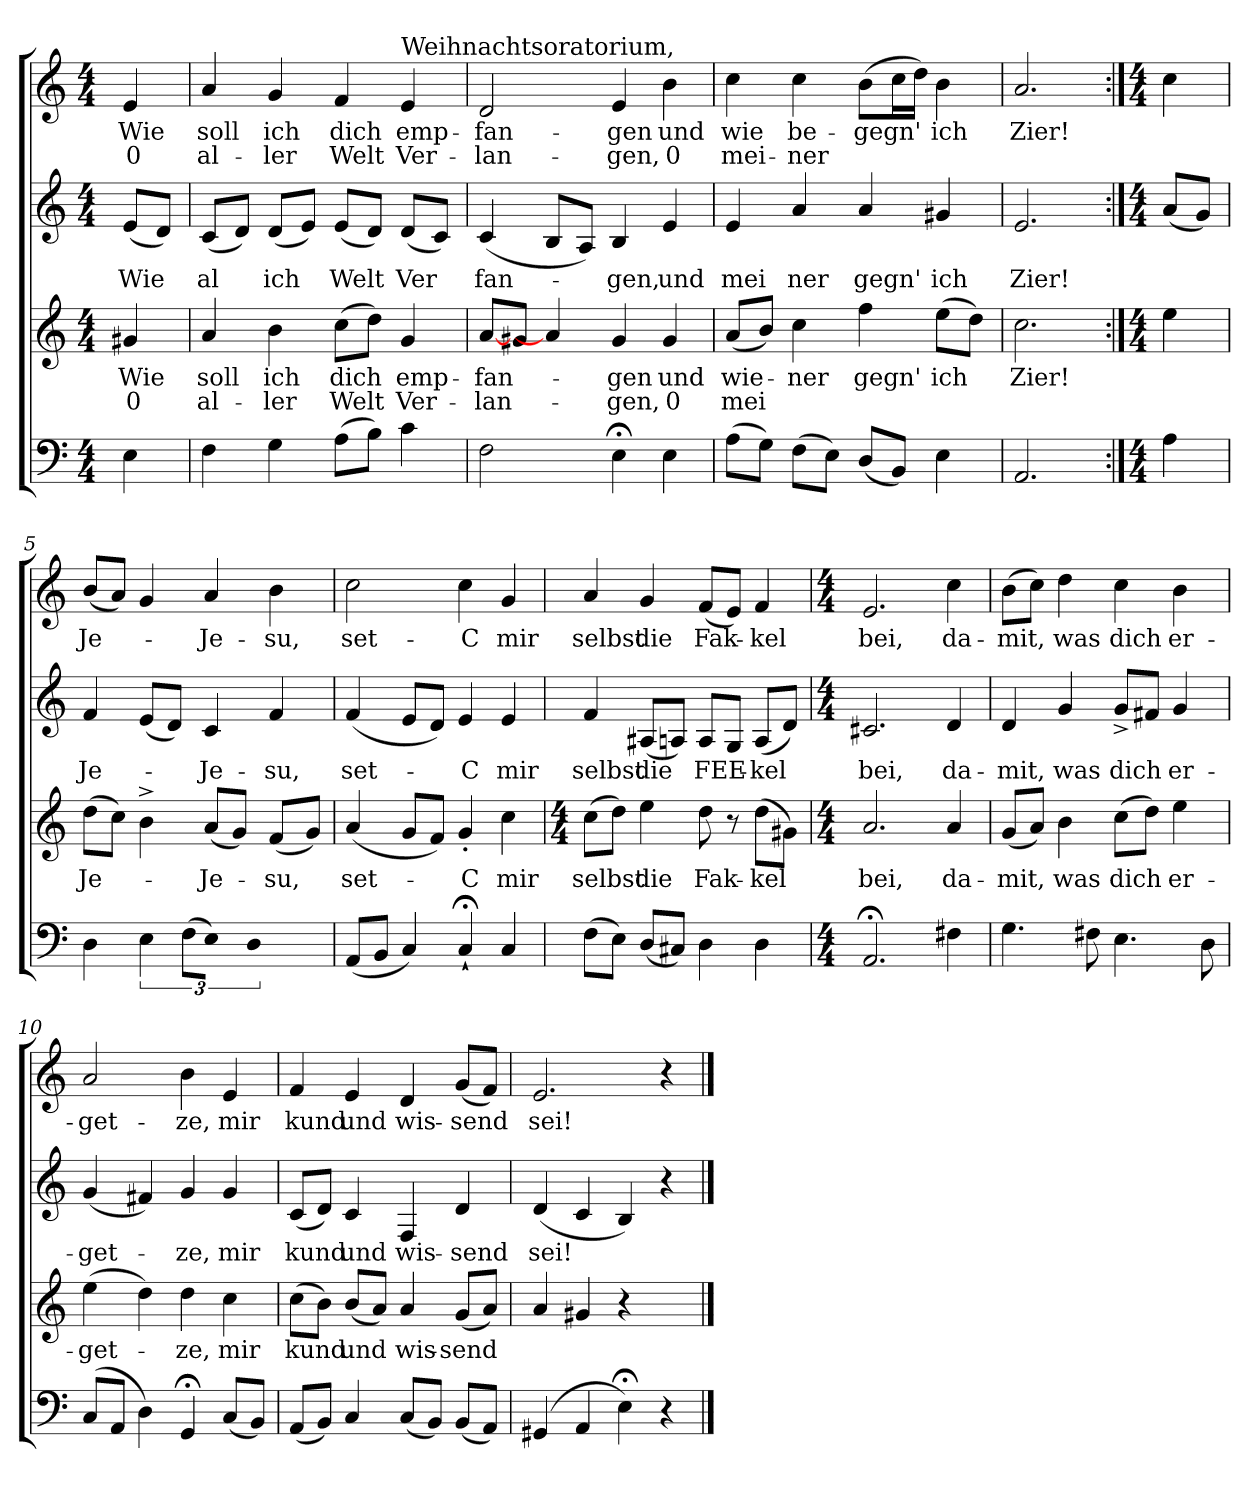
**kern	**kern	**text	**text	**kern	**text	**kern	**text	**text
*part4	*part3	*part3	*part3	*part2	*part2	*part1	*part1	*part1
*staff4	*staff3	*staff3	*staff3	*staff2	*staff2	*staff1	*staff1	*staff1
*clefF4	*clefG2	*	*	*clefG2	*	*clefG2	*	*
*k[]	*k[]	*	*	*k[]	*	*k[]	*	*
*M4/4	*M4/4	*	*	*M4/4	*	*M4/4	*	*
=	=	=	=	=	=	=	=	=
4E\	4g#X/	Wie	0	(8e/L	Wie	4e/	Wie	0
.	.	.	.	8d/J)	.	.	.	.
=1	=1	=1	=1	=1	=1	=1	=1	=1
4F\	4a/	soll	al-	(8c/L	al	4a/	soll	al-
.	.	.	.	8d/J)	.	.	.	.
4G\	4b\	ich	-ler	(8d/L	-ich	4g/	ich	-ler
.	.	.	.	8e/J)	.	.	.	.
(>8A\L	(>8cc\L	dich	Welt	(8e/L	Welt	4f/	dich	Welt
8B\J)	8dd\J)	.	.	8d/J)	.	.	.	.
!	!	!	!	!	!	!LO:TX:a:t=Weihnachtsoratorium,	!	!
4c\	4g/	emp-	Ver-	(8d/L	Ver	4e/	emp-	Ver-
.	.	.	.	8c/J)	.	.	.	.
=2	=2	=2	=2	=2	=2	=2	=2	=2
2F\	[8a/L	-fan-	-lan-	(4c/	-fan-	2d/	-fan-	-lan-
.	8g#X/J	.	.	.	.	.	.	.
.	4a/]	.	.	8B/L	.	.	.	.
.	.	.	.	8A/J)	.	.	.	.
4E;<\	4g#/	-gen	-gen,	4B/	-gen,	4e/	-gen	-gen,
4E\	4g#/	und	0	4e/	und	4b\	und	0
!!LO:PB:g=z
=3	=3	=3	=3	=3	=3	=3	=3	=3
(>8A\L	(8a/L	wie-	mei	4e/	mei	4cc\	wie	mei-
8G\J)	8b/J)	.	.	.	.	.	.	.
(>8F\L	4cc\	-ner	.	4a/	-ner	4cc\	be-	-ner
8E\J)	.	.	.	.	.	.	.	.
(8D/L	4ff\	-gegn'	.	4a/	-gegn'	(>8b\L	-gegn'	.
8BB/J)	.	.	.	.	.	16cc\L	.	.
.	.	.	.	.	.	16dd\JJ)	.	.
4E\	(>8ee\L	-ich	.	4g#X/	-ich	4b\	-ich	.
.	8dd\J)	.	.	.	.	.	.	.
=4	=4	=4	=4	=4	=4	=4	=4	=4
2.AA/	2.cc\	Zier!	.	2.e/	Zier!	2.a/	Zier!	.
!!LO:LB:g=z
=4X1:|!	=4X1:|!	=4X1:|!	=4X1:|!	=4X1:|!	=4X1:|!	=4X1:|!	=4X1:|!	=4X1:|!
*M4/4	*M4/4	*	*	*M4/4	*	*M4/4	*	*
4A\	4ee\	.	.	(8a/L	.	4cc\	.	.
.	.	.	.	8g/J)	.	.	.	.
=5	=5	=5	=5	=5	=5	=5	=5	=5
4D\	(>8dd\L	Je-	.	4f/	Je-	(8b/L	Je-	.
.	8cc\J)	.	.	.	.	8a/J)	.	.
6E\	4b^\	.	.	(8e/L	.	4g/	.	.
.	.	.	.	8d/J)	.	.	.	.
(>12F\L	.	.	.	.	.	.	.	.
8E\J)	(8a/L	-Je-	.	4c/	-Je-	4a/	-Je-	.
4D\	8g/J)	.	.	.	.	.	.	.
.	(8f/L	-su,	.	4f/	-su,	4b\	-su,	.
8ryy	8g/J)	.	.	.	.	.	.	.
=6	=6	=6	=6	=6	=6	=6	=6	=6
(8AA/L	(4a/	set-	.	(4f/	set-	2cc\	set-	.
8BB/J	.	.	.	.	.	.	.	.
4C/)	8g/L	.	.	8e/L	.	.	.	.
.	8f/J)	.	.	8d/J)	.	.	.	.
4C;<''/	4g'/	-C	.	4e/	-C	4cc\	-C	.
4C/	4cc\	mir	.	4e/	mir	4g/	mir	.
=7	=7	=7	=7	=7	=7	=7	=7	=7
*	*M4/4	*	*	*	*	*	*	*
(>8F\L	(>8cc\L	selbst	.	4f/	selbst	4a/	selbst	.
8E\J)	8dd\J)	.	.	.	.	.	.	.
(8D/L	4ee\	die	.	(8A#X/L	die	4g/	die	.
8C#X/J)	.	.	.	8An/J)	.	.	.	.
4D\	8dd\	Fak-	.	8A/L	FEE-	(8f/L	Fak-	.
.	8r	.	.	8G/J	.	8e/J)	.	.
4D\	(>8dd\L	-kel	.	(8A/L	-kel	4f/	-kel	.
.	8g#X\J)	.	.	8d/J)	.	.	.	.
!!LO:PB:g=z
=8	=8	=8	=8	=8	=8	=8	=8	=8
*M4/4	*M4/4	*	*	*M4/4	*	*M4/4	*	*
2.AA;</	2.a/	bei,	.	2.c#X/	bei,	2.e/	bei,	.
4F#X\	4a/	da-	.	4d/	da-	4cc\	da-	.
=9	=9	=9	=9	=9	=9	=9	=9	=9
4.G\	(8g/L	-mit,	.	4d/	-mit,	(>8b\L	-mit,	.
.	8a/J)	.	.	.	.	8cc\J)	.	.
.	4b\	was	.	4g/	was	4dd\	was	.
8F#X\	.	.	.	.	.	.	.	.
4.E\	(>8cc\L	dich	.	8g^/L	dich	4cc\	dich	.
.	8dd\J)	.	.	8f#X/J	.	.	.	.
.	4ee\	er-	.	4g/	er-	4b\	er-	.
8D\	.	.	.	.	.	.	.	.
=10	=10	=10	=10	=10	=10	=10	=10	=10
(8C/L	(>4ee\	-get-	.	(4g/	-get-	2a/	-get-	.
8AA/J	.	.	.	.	.	.	.	.
4D\)	4dd\)	.	.	4f#X/)	.	.	.	.
4GG;</	4dd\	-ze,	.	4g/	-ze,	4b\	-ze,	.
(8C/L	4cc\	mir	.	4g/	mir	4e/	mir	.
8BB/J)	.	.	.	.	.	.	.	.
=11	=11	=11	=11	=11	=11	=11	=11	=11
(8AA/L	(>8cc\L	kund	.	(8c/L	kund	4f/	kund	.
8BB/J)	8b\J)	.	.	8d/J)	.	.	.	.
4C/	(8b/L	und	.	4c/	und	4e/	und	.
.	8a/J)	.	.	.	.	.	.	.
(8C/L	4a/	wis-	.	4F/	wis-	4d/	wis-	.
8BB/J)	.	.	.	.	.	.	.	.
(8BB/L	(8g/L	-send	.	4d/	-send	(8g/L	-send	.
8AA/J)	8a/J)	.	.	.	.	8f/J)	.	.
!!LO:LB:g=z
=12	=12	=12	=12	=12	=12	=12	=12	=12
(4GG#X/	4a/	.	.	(4d/	sei!	2.e/	sei!	.
4AA/	4g#X/	.	.	4c/	.	.	.	.
4E;<\)	4r	.	.	4B/)	.	.	.	.
4r	4ryy	.	.	4r	.	4r	.	.
==	==	==	==	==	==	==	==	==
*-	*-	*-	*-	*-	*-	*-	*-	*-
